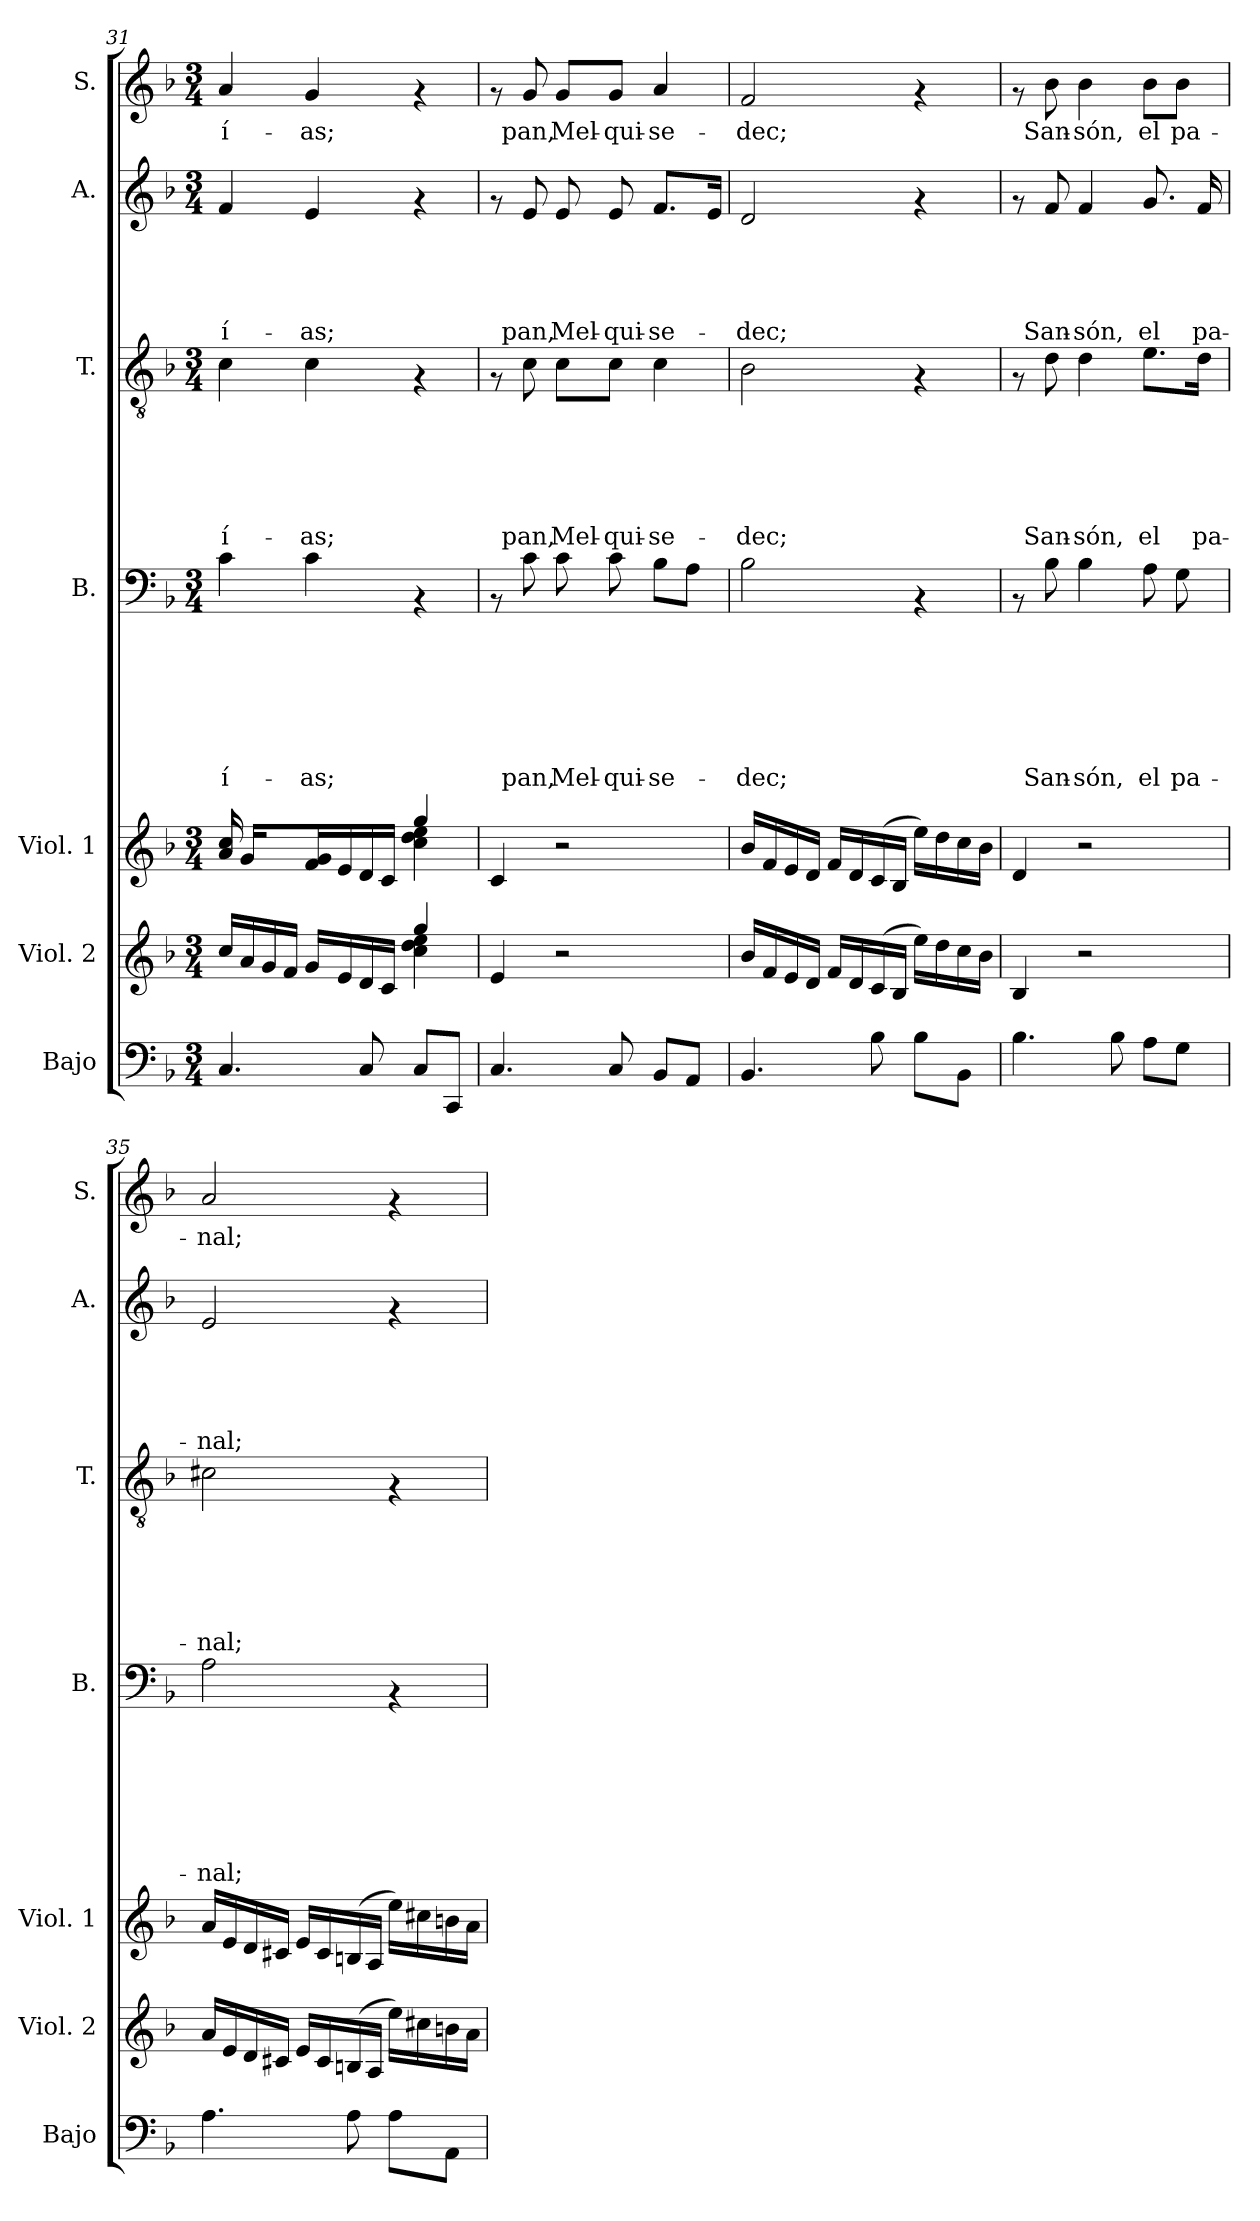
**kern	**kern	**kern	**kern	**text	**text	**text	**text	**text	**text	**text	**kern	**text	**text	**text	**text	**text	**text	**kern	**text	**text	**text	**text	**text	**kern	**text
*part7	*part6	*part5	*part4	*part4	*part4	*part4	*part4	*part4	*part4	*part4	*part3	*part3	*part3	*part3	*part3	*part3	*part3	*part2	*part2	*part2	*part2	*part2	*part2	*part1	*part1
*staff7	*staff6	*staff5	*staff4	*staff4	*staff4	*staff4	*staff4	*staff4	*staff4	*staff4	*staff3	*staff3	*staff3	*staff3	*staff3	*staff3	*staff3	*staff2	*staff2	*staff2	*staff2	*staff2	*staff2	*staff1	*staff1
*I"Bajo	*I"Viol. 2	*I"Viol. 1	*I"B.	*	*	*	*	*	*	*	*I"T.	*	*	*	*	*	*	*I"A.	*	*	*	*	*	*I"S.	*
*I'Bajo	*I'Viol. 2	*I'Viol. 1	*I'B.	*	*	*	*	*	*	*	*I'T.	*	*	*	*	*	*	*I'A.	*	*	*	*	*	*I'S.	*
*clefF4	*clefG2	*clefG2	*clefF4	*	*	*	*	*	*	*	*clefGv2	*	*	*	*	*	*	*clefG2	*	*	*	*	*	*clefG2	*
*ITrd7c12	*	*	*	*	*	*	*	*	*	*	*	*	*	*	*	*	*	*	*	*	*	*	*	*	*
*k[b-]	*k[b-]	*k[b-]	*k[b-]	*	*	*	*	*	*	*	*k[b-]	*	*	*	*	*	*	*k[b-]	*	*	*	*	*	*k[b-]	*
*F:	*F:	*F:	*F:	*	*	*	*	*	*	*	*F:	*	*	*	*	*	*	*F:	*	*	*	*	*	*F:	*
*M3/4	*M3/4	*M3/4	*M3/4	*	*	*	*	*	*	*	*M3/4	*	*	*	*	*	*	*M3/4	*	*	*	*	*	*M3/4	*
=31	=31	=31	=31	=31	=31	=31	=31	=31	=31	=31	=31	=31	=31	=31	=31	=31	=31	=31	=31	=31	=31	=31	=31	=31	=31
*	*^	*^	*	*	*	*	*	*	*	*	*	*	*	*	*	*	*	*	*	*	*	*	*	*	*
!	!	!	!	!	!	!	!	!	!	!	!	!LO:LY:b	!	!	!	!	!	!	!LO:LY:b	!	!	!	!	!	!LO:LY:b	!	!LO:LY:b
4.CC/	16cc/LL	2ryy	16a/ 16cc/	2ryy	4c\	.	.	.	.	.	.	-í-	4c\	.	.	.	.	.	-í-	4f/	.	.	.	.	-í-	4a/	-í-
.	16a/	.	16g/LL	.	.	.	.	.	.	.	.	.	.	.	.	.	.	.	.	.	.	.	.	.	.	.	.
.	16g/	.	8ryy	.	.	.	.	.	.	.	.	.	.	.	.	.	.	.	.	.	.	.	.	.	.	.	.
.	16f/JJ	.	.	.	.	.	.	.	.	.	.	.	.	.	.	.	.	.	.	.	.	.	.	.	.	.	.
!	!	!	!	!	!	!	!	!	!	!	!	!LO:LY:b	!	!	!	!	!	!	!LO:LY:b	!	!	!	!	!	!LO:LY:b	!	!LO:LY:b
.	16g/LL	.	16f/ 16g/	.	4c\	.	.	.	.	.	.	-as;	4c\	.	.	.	.	.	-as;	4e/	.	.	.	.	-as;	4g/	-as;
.	16e/	.	16e/	.	.	.	.	.	.	.	.	.	.	.	.	.	.	.	.	.	.	.	.	.	.	.	.
8CC/	16d/	.	16d/	.	.	.	.	.	.	.	.	.	.	.	.	.	.	.	.	.	.	.	.	.	.	.	.
.	16c/JJ	.	16c/JJ	.	.	.	.	.	.	.	.	.	.	.	.	.	.	.	.	.	.	.	.	.	.	.	.
8CC/L	4gg/	4cc\ 4dd\ 4ee\	4gg/	4cc\ 4dd\ 4ee\	4rAA	.	.	.	.	.	.	.	4rF	.	.	.	.	.	.	4rf	.	.	.	.	.	4rf	.
8CCC/J	.	.	.	.	.	.	.	.	.	.	.	.	.	.	.	.	.	.	.	.	.	.	.	.	.	.	.
*	*v	*v	*	*	*	*	*	*	*	*	*	*	*	*	*	*	*	*	*	*	*	*	*	*	*	*	*
*	*	*v	*v	*	*	*	*	*	*	*	*	*	*	*	*	*	*	*	*	*	*	*	*	*	*	*
!!LO:LB:g=z
=32	=32	=32	=32	=32	=32	=32	=32	=32	=32	=32	=32	=32	=32	=32	=32	=32	=32	=32	=32	=32	=32	=32	=32	=32	=32
4.CC/	4e/	4c/	8rAA	.	.	.	.	.	.	.	8rF	.	.	.	.	.	.	8rf	.	.	.	.	.	8rf	.
!	!	!	!	!	!	!	!	!	!	!LO:LY:b	!	!	!	!	!	!	!LO:LY:b	!	!	!	!	!	!LO:LY:b	!	!LO:LY:b
.	.	.	8c\	.	.	.	.	.	.	pan,	8c\	.	.	.	.	.	pan,	8e/	.	.	.	.	pan,	8g/	pan,
!	!	!	!	!	!	!	!	!	!	!LO:LY:b	!	!	!	!	!	!	!LO:LY:b	!	!	!	!	!	!LO:LY:b	!	!LO:LY:b
.	2r	2r	8c\	.	.	.	.	.	.	Mel-	8c\L	.	.	.	.	.	Mel-	8e/	.	.	.	.	Mel-	8g/L	Mel-
!	!	!	!	!	!	!	!	!	!	!LO:LY:b	!	!	!	!	!	!	!LO:LY:b	!	!	!	!	!	!LO:LY:b	!	!LO:LY:b
8CC/	.	.	8c\	.	.	.	.	.	.	-qui-	8c\J	.	.	.	.	.	-qui-	8e/	.	.	.	.	-qui-	8g/J	-qui-
!	!	!	!	!	!	!	!	!	!	!LO:LY:b	!	!	!	!	!	!	!LO:LY:b	!	!	!	!	!	!LO:LY:b	!	!LO:LY:b
8BBB-/L	.	.	8B-\L	.	.	.	.	.	.	-se-	4c\	.	.	.	.	.	-se-	8.f/L	.	.	.	.	-se-	4a/	-se-
8AAA/J	.	.	8A\J	.	.	.	.	.	.	.	.	.	.	.	.	.	.	.	.	.	.	.	.	.	.
.	.	.	.	.	.	.	.	.	.	.	.	.	.	.	.	.	.	16e/Jk	.	.	.	.	.	.	.
=33	=33	=33	=33	=33	=33	=33	=33	=33	=33	=33	=33	=33	=33	=33	=33	=33	=33	=33	=33	=33	=33	=33	=33	=33	=33
!	!	!	!	!	!	!	!	!	!	!LO:LY:b	!	!	!	!	!	!	!LO:LY:b	!	!	!	!	!	!LO:LY:b	!	!LO:LY:b
4.BBB-/	16b-/LL	16b-/LL	2B-\	.	.	.	.	.	.	-dec;	2B-\	.	.	.	.	.	-dec;	2d/	.	.	.	.	-dec;	2f/	-dec;
.	16f/	16f/	.	.	.	.	.	.	.	.	.	.	.	.	.	.	.	.	.	.	.	.	.	.	.
.	16e/	16e/	.	.	.	.	.	.	.	.	.	.	.	.	.	.	.	.	.	.	.	.	.	.	.
.	16d/JJ	16d/JJ	.	.	.	.	.	.	.	.	.	.	.	.	.	.	.	.	.	.	.	.	.	.	.
.	16f/LL	16f/LL	.	.	.	.	.	.	.	.	.	.	.	.	.	.	.	.	.	.	.	.	.	.	.
.	16d/	16d/	.	.	.	.	.	.	.	.	.	.	.	.	.	.	.	.	.	.	.	.	.	.	.
8BB-\	(>16c/	(>16c/	.	.	.	.	.	.	.	.	.	.	.	.	.	.	.	.	.	.	.	.	.	.	.
.	16B-/JJ	16B-/JJ	.	.	.	.	.	.	.	.	.	.	.	.	.	.	.	.	.	.	.	.	.	.	.
8BB-\L	16ee\LL)	16ee\LL)	4rAA	.	.	.	.	.	.	.	4rF	.	.	.	.	.	.	4rf	.	.	.	.	.	4rf	.
.	16dd\	16dd\	.	.	.	.	.	.	.	.	.	.	.	.	.	.	.	.	.	.	.	.	.	.	.
8BBB-\J	16cc\	16cc\	.	.	.	.	.	.	.	.	.	.	.	.	.	.	.	.	.	.	.	.	.	.	.
.	16b-\JJ	16b-\JJ	.	.	.	.	.	.	.	.	.	.	.	.	.	.	.	.	.	.	.	.	.	.	.
=34	=34	=34	=34	=34	=34	=34	=34	=34	=34	=34	=34	=34	=34	=34	=34	=34	=34	=34	=34	=34	=34	=34	=34	=34	=34
4.BB-\	4B-/	4d/	8rAA	.	.	.	.	.	.	.	8rF	.	.	.	.	.	.	8rf	.	.	.	.	.	8rf	.
!	!	!	!	!	!	!	!	!	!	!LO:LY:b	!	!	!	!	!	!	!LO:LY:b	!	!	!	!	!	!LO:LY:b	!	!LO:LY:b
.	.	.	8B-\	.	.	.	.	.	.	San-	8d\	.	.	.	.	.	San-	8f/	.	.	.	.	San-	8b-\	San-
!	!	!	!	!	!	!	!	!	!	!LO:LY:b	!	!	!	!	!	!	!LO:LY:b	!	!	!	!	!	!LO:LY:b	!	!LO:LY:b
.	2r	2r	4B-\	.	.	.	.	.	.	-són,	4d\	.	.	.	.	.	-són,	4f/	.	.	.	.	-són,	4b-\	-són,
8BB-\	.	.	.	.	.	.	.	.	.	.	.	.	.	.	.	.	.	.	.	.	.	.	.	.	.
!	!	!	!	!	!	!	!	!	!	!LO:LY:b	!	!	!	!	!	!	!LO:LY:b	!	!	!	!	!	!LO:LY:b	!	!LO:LY:b
8AA\L	.	.	8A\	.	.	.	.	.	.	el	8.e\L	.	.	.	.	.	el	8.g/	.	.	.	.	el	8b-\L	el
!	!	!	!	!	!	!	!	!	!	!LO:LY:b	!	!	!	!	!	!	!	!	!	!	!	!	!	!	!LO:LY:b
8GG\J	.	.	8G\	.	.	.	.	.	.	pa-	.	.	.	.	.	.	.	.	.	.	.	.	.	8b-\J	pa-
!	!	!	!	!	!	!	!	!	!	!	!	!	!	!	!	!	!LO:LY:b	!	!	!	!	!	!LO:LY:b	!	!
.	.	.	.	.	.	.	.	.	.	.	16d\Jk	.	.	.	.	.	pa-	16f/	.	.	.	.	pa-	.	.
=35	=35	=35	=35	=35	=35	=35	=35	=35	=35	=35	=35	=35	=35	=35	=35	=35	=35	=35	=35	=35	=35	=35	=35	=35	=35
!	!	!	!	!	!	!	!	!	!	!LO:LY:b	!	!	!	!	!	!	!LO:LY:b	!	!	!	!	!	!LO:LY:b	!	!LO:LY:b
4.AA\	16a/LL	16a/LL	2A\	.	.	.	.	.	.	-nal;	2c#X\	.	.	.	.	.	-nal;	2e/	.	.	.	.	-nal;	2a/	-nal;
.	16e/	16e/	.	.	.	.	.	.	.	.	.	.	.	.	.	.	.	.	.	.	.	.	.	.	.
.	16d/	16d/	.	.	.	.	.	.	.	.	.	.	.	.	.	.	.	.	.	.	.	.	.	.	.
.	16c#X/JJ	16c#X/JJ	.	.	.	.	.	.	.	.	.	.	.	.	.	.	.	.	.	.	.	.	.	.	.
.	16e/LL	16e/LL	.	.	.	.	.	.	.	.	.	.	.	.	.	.	.	.	.	.	.	.	.	.	.
.	16c#/	16c#/	.	.	.	.	.	.	.	.	.	.	.	.	.	.	.	.	.	.	.	.	.	.	.
8AA\	(>16Bn/	(>16Bn/	.	.	.	.	.	.	.	.	.	.	.	.	.	.	.	.	.	.	.	.	.	.	.
.	16A/JJ	16A/JJ	.	.	.	.	.	.	.	.	.	.	.	.	.	.	.	.	.	.	.	.	.	.	.
8AA\L	16ee\LL)	16ee\LL)	4rAA	.	.	.	.	.	.	.	4rF	.	.	.	.	.	.	4rf	.	.	.	.	.	4rf	.
.	16cc#X\	16cc#X\	.	.	.	.	.	.	.	.	.	.	.	.	.	.	.	.	.	.	.	.	.	.	.
8AAA\J	16bn\	16bn\	.	.	.	.	.	.	.	.	.	.	.	.	.	.	.	.	.	.	.	.	.	.	.
.	16a\JJ	16a\JJ	.	.	.	.	.	.	.	.	.	.	.	.	.	.	.	.	.	.	.	.	.	.	.
=	=	=	=	=	=	=	=	=	=	=	=	=	=	=	=	=	=	=	=	=	=	=	=	=	=
*-	*-	*-	*-	*-	*-	*-	*-	*-	*-	*-	*-	*-	*-	*-	*-	*-	*-	*-	*-	*-	*-	*-	*-	*-	*-
